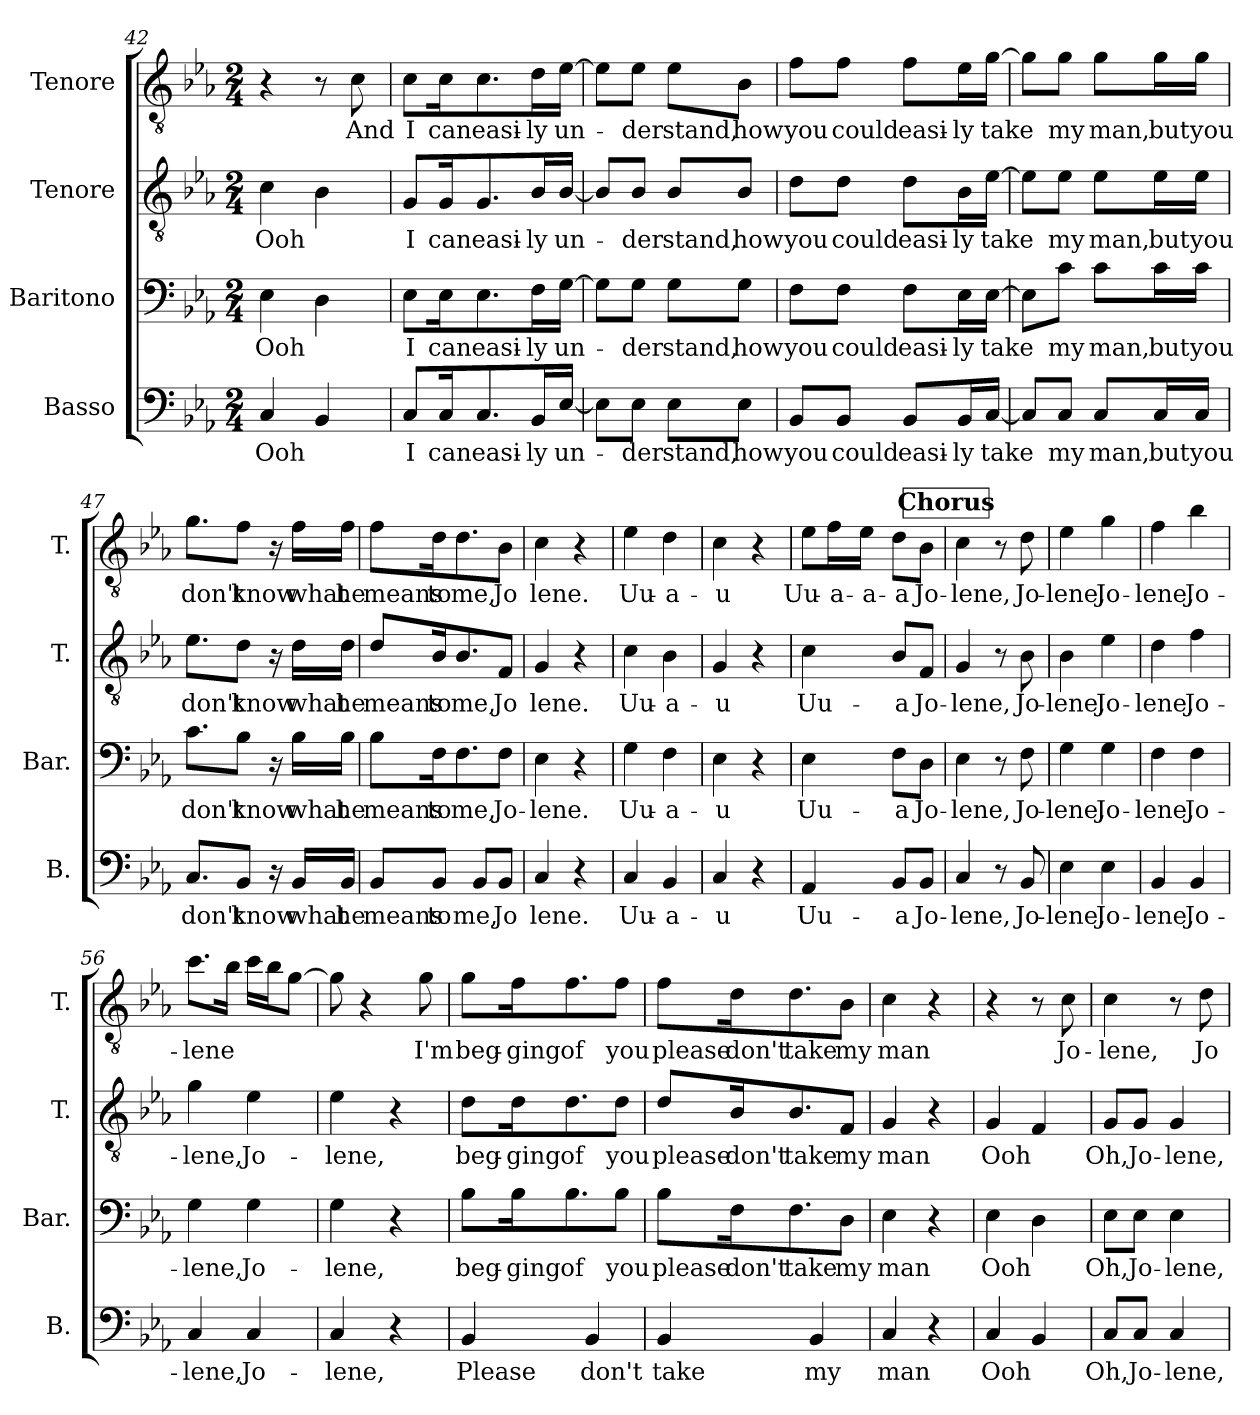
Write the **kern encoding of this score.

**kern	**text	**kern	**text	**kern	**text	**kern	**text
*part4	*part4	*part3	*part3	*part2	*part2	*part1	*part1
*staff4	*staff4	*staff3	*staff3	*staff2	*staff2	*staff1	*staff1
*I"Basso	*	*I"Baritono	*	*I"Tenore	*	*I"Tenore	*
*I'B.	*	*I'Bar.	*	*I'T.	*	*I'T.	*
*clefF4	*	*clefF4	*	*clefGv2	*	*clefGv2	*
*k[b-e-a-]	*	*k[b-e-a-]	*	*k[b-e-a-]	*	*k[b-e-a-]	*
*M2/4	*	*M2/4	*	*M2/4	*	*M2/4	*
=42	=42	=42	=42	=42	=42	=42	=42
!	!LO:LY:b	!	!LO:LY:b	!	!LO:LY:b	!	!
4C/	Ooh	4E-\	Ooh	4c\	Ooh	4r	.
4BB-/	.	4D\	.	4B-\	.	8r	.
!	!	!	!	!	!	!	!LO:LY:b
.	.	.	.	.	.	8c\	And
=43	=43	=43	=43	=43	=43	=43	=43
!	!LO:LY:b	!	!LO:LY:b	!	!LO:LY:b	!	!LO:LY:b
8C/L	I	8E-\L	I	8G/L	I	8c\L	I
!	!LO:LY:b	!	!LO:LY:b	!	!LO:LY:b	!	!LO:LY:b
16C/K	can	16E-\K	can	16G/K	can	16c\K	can
!	!LO:LY:b	!	!LO:LY:b	!	!LO:LY:b	!	!LO:LY:b
8.C/	easi-	8.E-\	easi-	8.G/	easi-	8.c\	easi-
!	!LO:LY:b	!	!LO:LY:b	!	!LO:LY:b	!	!LO:LY:b
16BB-/L	-ly	16F\L	-ly	16B-/L	-ly	16d\L	-ly
!	!LO:LY:b	!	!LO:LY:b	!	!LO:LY:b	!	!LO:LY:b
[16E-/JJ	un-	[16G\JJ	un-	[16B-/JJ	un-	[16e-\JJ	un-
!!LO:LB:g=z
=44	=44	=44	=44	=44	=44	=44	=44
8E-\L]	.	8G\L]	.	8B-/L]	.	8e-\L]	.
!	!LO:LY:b	!	!LO:LY:b	!	!LO:LY:b	!	!LO:LY:b
8E-\J	-der	8G\J	-der	8B-/J	-der	8e-\J	-der
!	!LO:LY:b	!	!LO:LY:b	!	!LO:LY:b	!	!LO:LY:b
8E-\L	stand,	8G\L	stand,	8B-/L	stand,	8e-\L	stand,
!	!LO:LY:b	!	!LO:LY:b	!	!LO:LY:b	!	!LO:LY:b
8E-\J	how	8G\J	how	8B-/J	how	8B-\J	how
=45	=45	=45	=45	=45	=45	=45	=45
!	!LO:LY:b	!	!LO:LY:b	!	!LO:LY:b	!	!LO:LY:b
8BB-/L	you	8F\L	you	8d\L	you	8f\L	you
!	!LO:LY:b	!	!LO:LY:b	!	!LO:LY:b	!	!LO:LY:b
8BB-/J	could	8F\J	could	8d\J	could	8f\J	could
!	!LO:LY:b	!	!LO:LY:b	!	!LO:LY:b	!	!LO:LY:b
8BB-/L	easi-	8F\L	easi-	8d\L	easi-	8f\L	easi-
!	!LO:LY:b	!	!LO:LY:b	!	!LO:LY:b	!	!LO:LY:b
16BB-/L	-ly	16E-\L	-ly	16B-\L	-ly	16e-\L	-ly
!	!LO:LY:b	!	!LO:LY:b	!	!LO:LY:b	!	!LO:LY:b
[16C/JJ	take	[16E-\JJ	take	[16e-\JJ	take	[16g\JJ	take
=46	=46	=46	=46	=46	=46	=46	=46
8C/L]	.	8E-\L]	.	8e-\L]	.	8g\L]	.
!	!LO:LY:b	!	!LO:LY:b	!	!LO:LY:b	!	!LO:LY:b
8C/J	my	8c\J	my	8e-\J	my	8g\J	my
!	!LO:LY:b	!	!LO:LY:b	!	!LO:LY:b	!	!LO:LY:b
8C/L	man,	8c\L	man,	8e-\L	man,	8g\L	man,
!	!LO:LY:b	!	!LO:LY:b	!	!LO:LY:b	!	!LO:LY:b
16C/L	but	16c\L	but	16e-\L	but	16g\L	but
!	!LO:LY:b	!	!LO:LY:b	!	!LO:LY:b	!	!LO:LY:b
16C/JJ	you	16c\JJ	you	16e-\JJ	you	16g\JJ	you
=47	=47	=47	=47	=47	=47	=47	=47
!	!LO:LY:b	!	!LO:LY:b	!	!LO:LY:b	!	!LO:LY:b
8.C/L	don't	8.c\L	don't	8.e-\L	don't	8.g\L	don't
!	!LO:LY:b	!	!LO:LY:b	!	!LO:LY:b	!	!LO:LY:b
8BB-/J	know	8B-\J	know	8d\J	know	8f\J	know
16r	.	16r	.	16r	.	16r	.
!	!LO:LY:b	!	!LO:LY:b	!	!LO:LY:b	!	!LO:LY:b
16BB-/LL	what	16B-\LL	what	16d\LL	what	16f\LL	what
!	!LO:LY:b	!	!LO:LY:b	!	!LO:LY:b	!	!LO:LY:b
16BB-/JJ	he	16B-\JJ	he	16d\JJ	he	16f\JJ	he
!!LO:PB:g=z
=48	=48	=48	=48	=48	=48	=48	=48
!	!LO:LY:b	!	!LO:LY:b	!	!LO:LY:b	!	!LO:LY:b
8BB-/L	means	8B-\L	means	8d/L	means	8f\L	means
!	!LO:LY:b	!	!LO:LY:b	!	!LO:LY:b	!	!LO:LY:b
8BB-/J	to	16F\K	to	16B-/K	to	16d\K	to
!	!	!	!LO:LY:b	!	!LO:LY:b	!	!LO:LY:b
.	.	8.F\	me,	8.B-/	me,	8.d\	me,
!	!LO:LY:b	!	!	!	!	!	!
8BB-/L	me,	.	.	.	.	.	.
!	!LO:LY:b	!	!LO:LY:b	!	!LO:LY:b	!	!LO:LY:b
8BB-/J	Jo	8F\J	Jo-	8F/J	Jo	8B-\J	Jo
=49	=49	=49	=49	=49	=49	=49	=49
!	!LO:LY:b	!	!LO:LY:b	!	!LO:LY:b	!	!LO:LY:b
4C/	-lene.	4E-\	-lene.	4G/	-lene.	4c\	-lene.
4r	.	4r	.	4r	.	4r	.
=50	=50	=50	=50	=50	=50	=50	=50
!	!LO:LY:b	!	!LO:LY:b	!	!LO:LY:b	!	!LO:LY:b
4C/	Uu-	4G\	Uu-	4c\	Uu-	4e-\	Uu-
!	!LO:LY:b	!	!LO:LY:b	!	!LO:LY:b	!	!LO:LY:b
4BB-/	-a-	4F\	-a-	4B-\	-a-	4d\	-a-
=51	=51	=51	=51	=51	=51	=51	=51
!	!LO:LY:b	!	!LO:LY:b	!	!LO:LY:b	!	!LO:LY:b
4C/	-u	4E-\	-u	4G/	-u	4c\	-u
4r	.	4r	.	4r	.	4r	.
=52	=52	=52	=52	=52	=52	=52	=52
!	!LO:LY:b	!	!LO:LY:b	!	!LO:LY:b	!	!LO:LY:b
4AA-/	Uu-	4E-\	Uu-	4c\	Uu-	8e-\L	Uu-
!	!	!	!	!	!	!	!LO:LY:b
.	.	.	.	.	.	16f\L	-a-
!	!	!	!	!	!	!	!LO:LY:b
.	.	.	.	.	.	16e-\JJ	-a-
!	!LO:LY:b	!	!LO:LY:b	!	!LO:LY:b	!	!LO:LY:b
8BB-/L	-a	8F\L	-a	8B-/L	-a	8d\L	-a
!	!LO:LY:b	!	!LO:LY:b	!	!LO:LY:b	!	!LO:LY:b
8BB-/J	Jo-	8D\J	Jo-	8F/J	Jo-	8B-\J	Jo-
!!LO:REH:place=s1:a:B:fs=14:t=Chorus
=53	=53	=53	=53	=53	=53	=53	=53
!	!LO:LY:b	!	!LO:LY:b	!	!LO:LY:b	!	!LO:LY:b
4C/	-lene,	4E-\	-lene,	4G/	-lene,	4c\	-lene,
8r	.	8r	.	8r	.	8r	.
!	!LO:LY:b	!	!LO:LY:b	!	!LO:LY:b	!	!LO:LY:b
8BB-/	Jo-	8F\	Jo-	8B-\	Jo-	8d\	Jo-
=54	=54	=54	=54	=54	=54	=54	=54
!	!LO:LY:b	!	!LO:LY:b	!	!LO:LY:b	!	!LO:LY:b
4E-\	-lene,	4G\	-lene,	4B-\	-lene,	4e-\	-lene,
!	!LO:LY:b	!	!LO:LY:b	!	!LO:LY:b	!	!LO:LY:b
4E-\	Jo-	4G\	Jo-	4e-\	Jo-	4g\	Jo-
=55	=55	=55	=55	=55	=55	=55	=55
!	!LO:LY:b	!	!LO:LY:b	!	!LO:LY:b	!	!LO:LY:b
4BB-/	-lene,	4F\	-lene,	4d\	-lene,	4f\	-lene,
!	!LO:LY:b	!	!LO:LY:b	!	!LO:LY:b	!	!LO:LY:b
4BB-/	Jo-	4F\	Jo-	4f\	Jo-	4b-\	Jo-
!!LO:LB:g=z
=56	=56	=56	=56	=56	=56	=56	=56
!	!LO:LY:b	!	!LO:LY:b	!	!LO:LY:b	!	!LO:LY:b
4C/	-lene,	4G\	-lene,	4g\	-lene,	8.cc\L	-lene
.	.	.	.	.	.	16b-\Jk	.
!	!LO:LY:b	!	!LO:LY:b	!	!LO:LY:b	!	!
4C/	Jo-	4G\	Jo-	4e-\	Jo-	16cc\LL	.
.	.	.	.	.	.	16b-\J	.
.	.	.	.	.	.	[8g\J	.
=57	=57	=57	=57	=57	=57	=57	=57
!	!LO:LY:b	!	!LO:LY:b	!	!LO:LY:b	!	!
4C/	-lene,	4G\	-lene,	4e-\	-lene,	8g\]	.
.	.	.	.	.	.	4r	.
4r	.	4r	.	4r	.	.	.
!	!	!	!	!	!	!	!LO:LY:b
.	.	.	.	.	.	8g\	I'm
=58	=58	=58	=58	=58	=58	=58	=58
!	!LO:LY:b	!	!LO:LY:b	!	!LO:LY:b	!	!LO:LY:b
4BB-/	Please	8B-\L	beg-	8d\L	beg-	8g\L	beg-
!	!	!	!LO:LY:b	!	!LO:LY:b	!	!LO:LY:b
.	.	16B-\K	-ging	16d\K	-ging	16f\K	-ging
!	!	!	!LO:LY:b	!	!LO:LY:b	!	!LO:LY:b
.	.	8.B-\	of	8.d\	of	8.f\	of
!	!LO:LY:b	!	!	!	!	!	!
4BB-/	don't	.	.	.	.	.	.
!	!	!	!LO:LY:b	!	!LO:LY:b	!	!LO:LY:b
.	.	8B-\J	you	8d\J	you	8f\J	you
=59	=59	=59	=59	=59	=59	=59	=59
!	!LO:LY:b	!	!LO:LY:b	!	!LO:LY:b	!	!LO:LY:b
4BB-/	take	8B-\L	please	8d/L	please	8f\L	please
!	!	!	!LO:LY:b	!	!LO:LY:b	!	!LO:LY:b
.	.	16F\K	don't	16B-/K	don't	16d\K	don't
!	!	!	!LO:LY:b	!	!LO:LY:b	!	!LO:LY:b
.	.	8.F\	take	8.B-/	take	8.d\	take
!	!LO:LY:b	!	!	!	!	!	!
4BB-/	my	.	.	.	.	.	.
!	!	!	!LO:LY:b	!	!LO:LY:b	!	!LO:LY:b
.	.	8D\J	my	8F/J	my	8B-\J	my
=60	=60	=60	=60	=60	=60	=60	=60
!	!LO:LY:b	!	!LO:LY:b	!	!LO:LY:b	!	!LO:LY:b
4C/	man	4E-\	man	4G/	man	4c\	man
4r	.	4r	.	4r	.	4r	.
=61	=61	=61	=61	=61	=61	=61	=61
!	!LO:LY:b	!	!LO:LY:b	!	!LO:LY:b	!	!
4C/	Ooh	4E-\	Ooh	4G/	Ooh	4r	.
4BB-/	.	4D\	.	4F/	.	8r	.
!	!	!	!	!	!	!	!LO:LY:b
.	.	.	.	.	.	8c\	Jo-
!!LO:LB:g=z
=62	=62	=62	=62	=62	=62	=62	=62
!	!LO:LY:b	!	!LO:LY:b	!	!LO:LY:b	!	!LO:LY:b
8C/L	Oh,	8E-\L	Oh,	8G/L	Oh,	4c\	-lene,
!	!LO:LY:b	!	!LO:LY:b	!	!LO:LY:b	!	!
8C/J	Jo-	8E-\J	Jo-	8G/J	Jo-	.	.
!	!LO:LY:b	!	!LO:LY:b	!	!LO:LY:b	!	!
4C/	-lene,	4E-\	-lene,	4G/	-lene,	8r	.
!	!	!	!	!	!	!	!LO:LY:b
.	.	.	.	.	.	8d\	Jo-
=	=	=	=	=	=	=	=
*-	*-	*-	*-	*-	*-	*-	*-
